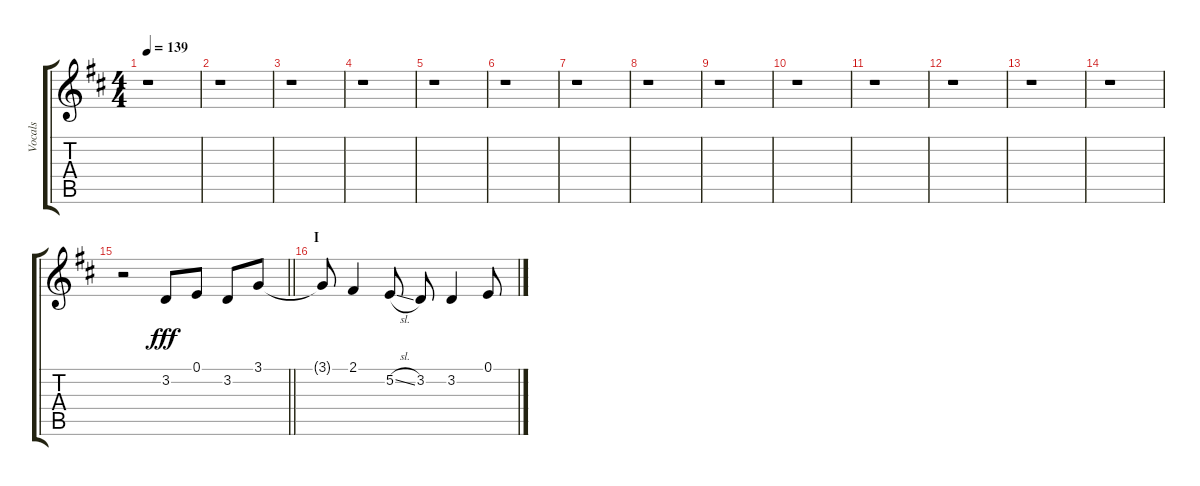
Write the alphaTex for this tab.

\track ("Vocals" "Vocals") {instrument voiceoohs}
\staff {score tabs}
\tuning (E4 B3 G3 D3 A2 E2) {hide}
\ts (4 4)
\tempo 139
\clef g2
\ks d
r.1{dy fff} |
r.1 |
r.1 |
r.1 |
r.1 |
r.1 |
r.1 |
r.1 |
r.1 |
r.1 |
r.1 |
r.1 |
r.1 |
r.1 |
\barLineRight lightlight
r.2 3.2.8 0.1.8 3.2.8 3.1.8 |
\section ("" "I")
3.1{t}.8 2.1.4 5.2{sl}.8 3.2.8 3.2.4 0.1.8
